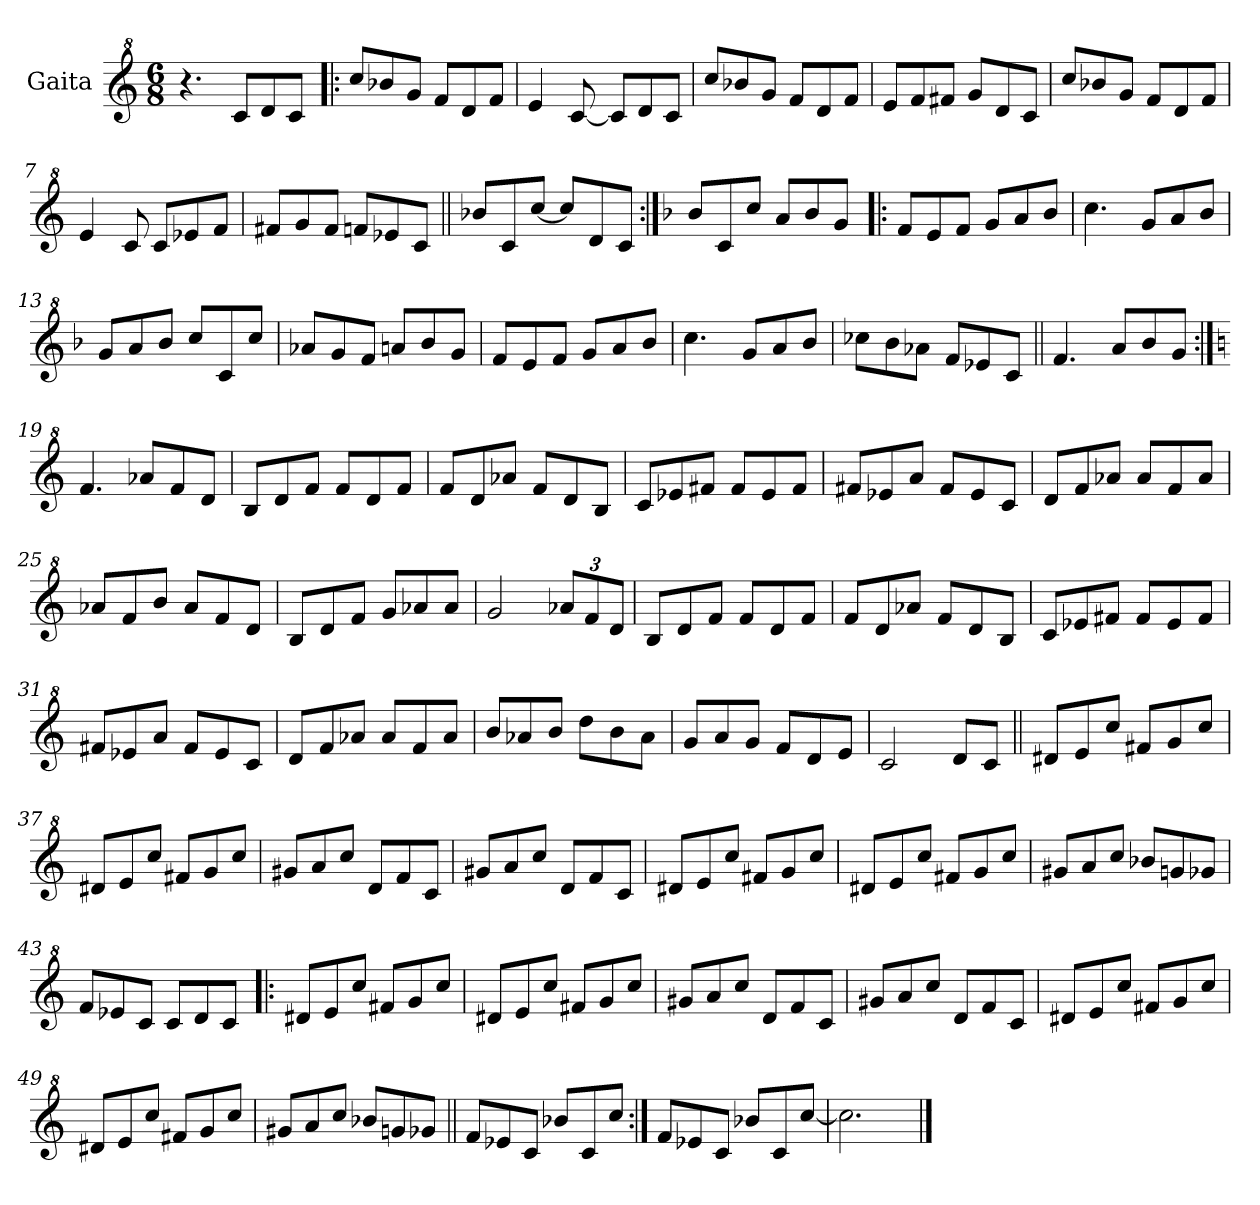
**kern
*part1
*staff1
*I"Gaita
*clefG^2
*k[]
*M6/8
*MM210
=1
4.r
8cc/L
8dd/
8cc/J
=2!|:
8ccc/L
8bb-X/
8gg/J
8ff/L
8dd/
8ff/J
=3
4ee/
[8cc/
8cc/L]
8dd/
8cc/J
=4
8ccc/L
8bb-X/
8gg/J
8ff/L
8dd/
8ff/J
=5
8ee/L
8ff/
8ff#X/J
8gg/L
8dd/
8cc/J
=6
8ccc/L
8bb-X/
8gg/J
8ff/L
8dd/
8ff/J
=7
4ee/
8cc/
8cc/L
8ee-X/
8ff/J
!!LO:LB:g=z
=8
8ff#X/L
8gg/
8ff#/J
8ffn/L
8ee-X/
8cc/J
=9||
8bb-X/L
8cc/
[8ccc/J
8ccc/L]
8dd/
8cc/J
=10:|!
*k[b-]
8bb-/L
8cc/
8ccc/J
8aa/L
8bb-/
8gg/J
=11!|:
8ff/L
8ee/
8ff/J
8gg/L
8aa/
8bb-/J
=12
4.ccc\
8gg/L
8aa/
8bb-/J
=13
8gg/L
8aa/
8bb-/J
8ccc/L
8cc/
8ccc/J
=14
8aa-X/L
8gg/
8ff/J
8aan/L
8bb-/
8gg/J
!!LO:LB:g=z
=15
8ff/L
8ee/
8ff/J
8gg/L
8aa/
8bb-/J
=16
4.ccc\
8gg/L
8aa/
8bb-/J
=17
8ccc-X\L
8bb-\
8aa-X\J
8ff/L
8ee-X/
8cc/J
=18||
4.ff/
8aa/L
8bb-/
8gg/J
=19:|!
*k[]
4.ff/
8aa-X/L
8ff/
8dd/J
=20
8b/L
8dd/
8ff/J
8ff/L
8dd/
8ff/J
=21
8ff/L
8dd/
8aa-X/J
8ff/L
8dd/
8b/J
!!LO:LB:g=z
=22
8cc/L
8ee-X/
8ff#X/J
8ff#/L
8ee-/
8ff#/J
=23
8ff#X/L
8ee-X/
8aa/J
8ff#/L
8ee-/
8cc/J
=24
8dd/L
8ff/
8aa-X/J
8aa-/L
8ff/
8aa-/J
=25
8aa-X/L
8ff/
8bb/J
8aa-/L
8ff/
8dd/J
=26
8b/L
8dd/
8ff/J
8gg/L
8aa-X/
8aa-/J
=27
2gg/
*Xbrackettup
12aa-X/L
12ff/
12dd/J
=28
8b/L
8dd/
8ff/J
8ff/L
8dd/
8ff/J
!!LO:LB:g=z
=29
8ff/L
8dd/
8aa-X/J
8ff/L
8dd/
8b/J
=30
8cc/L
8ee-X/
8ff#X/J
8ff#/L
8ee-/
8ff#/J
=31
8ff#X/L
8ee-X/
8aa/J
8ff#/L
8ee-/
8cc/J
=32
8dd/L
8ff/
8aa-X/J
8aa-/L
8ff/
8aa-/J
=33
8bb/L
8aa-X/
8bb/J
8ddd\L
8bb\
8aa-\J
=34
8gg/L
8aa/
8gg/J
8ff/L
8dd/
8ee/J
=35
2cc/
8dd/L
8cc/J
!!LO:LB:g=z
=36||
8dd#X/L
8ee/
8ccc/J
8ff#X/L
8gg/
8ccc/J
=37
8dd#X/L
8ee/
8ccc/J
8ff#X/L
8gg/
8ccc/J
=38
8gg#X/L
8aa/
8ccc/J
8dd/L
8ff/
8cc/J
=39
8gg#X/L
8aa/
8ccc/J
8dd/L
8ff/
8cc/J
=40
8dd#X/L
8ee/
8ccc/J
8ff#X/L
8gg/
8ccc/J
=41
8dd#X/L
8ee/
8ccc/J
8ff#X/L
8gg/
8ccc/J
!!LO:LB:g=z
=42
8gg#X/L
8aa/
8ccc/J
8bb-X/L
8ggn/
8gg-X/J
=43
8ff/L
8ee-X/
8cc/J
8cc/L
8dd/
8cc/J
=44!|:
8dd#X/L
8ee/
8ccc/J
8ff#X/L
8gg/
8ccc/J
=45
8dd#X/L
8ee/
8ccc/J
8ff#X/L
8gg/
8ccc/J
=46
8gg#X/L
8aa/
8ccc/J
8dd/L
8ff/
8cc/J
=47
8gg#X/L
8aa/
8ccc/J
8dd/L
8ff/
8cc/J
!!LO:LB:g=z
=48
8dd#X/L
8ee/
8ccc/J
8ff#X/L
8gg/
8ccc/J
=49
8dd#X/L
8ee/
8ccc/J
8ff#X/L
8gg/
8ccc/J
=50
8gg#X/L
8aa/
8ccc/J
8bb-X/L
8ggn/
8gg-X/J
=51||
8ff/L
8ee-X/
8cc/J
8bb-X/L
8cc/
8ccc/J
=52:|!
8ff/L
8ee-X/
8cc/J
8bb-X/L
8cc/
[8ccc/J
=53
2.ccc\]
==
*-
